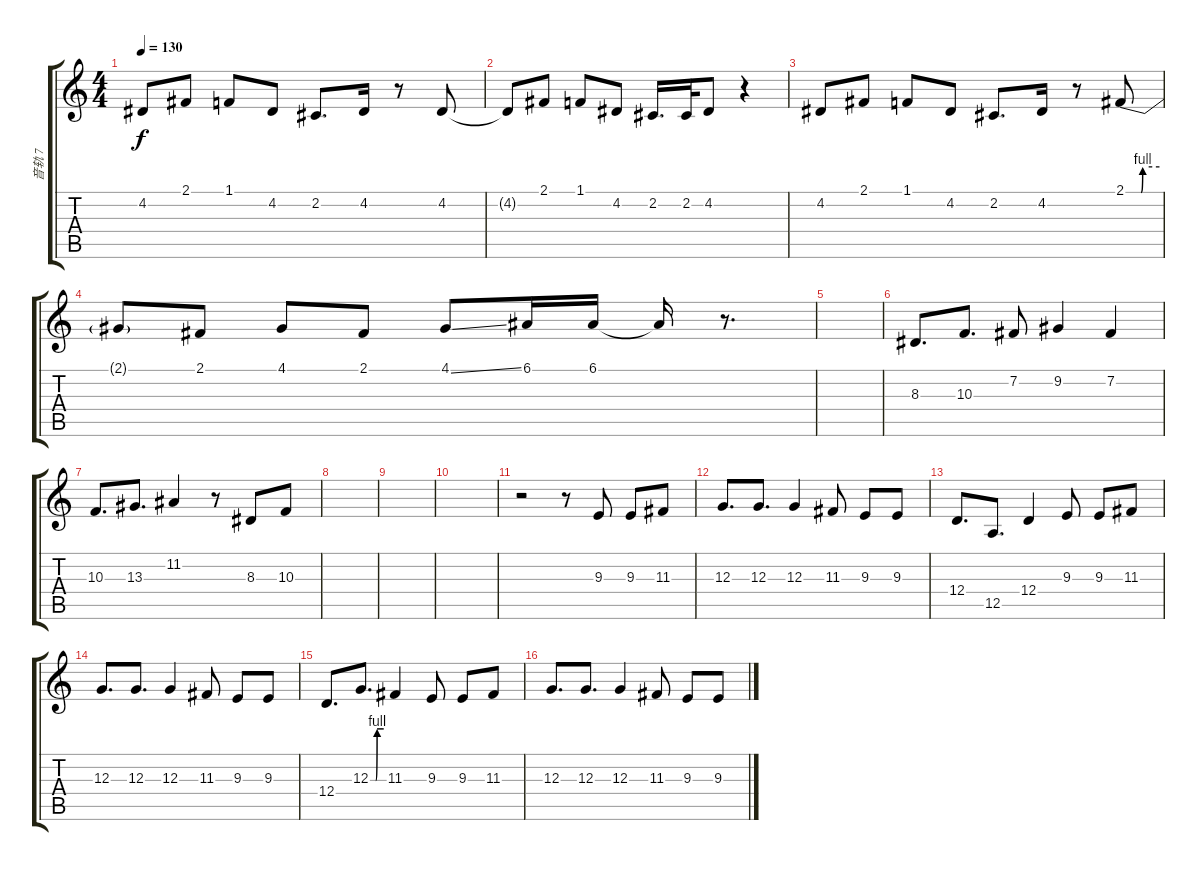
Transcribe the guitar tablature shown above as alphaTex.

\track ("音轨 7" "音轨 7") {instrument lead8bassandlead}
\staff {score tabs}
\tuning (E4 B3 G3 D3 A2 E2) {hide}
\ts (4 4)
\tempo 130
\clef g2
\ks c
4.2.8{dy f} 2.1.8 1.1.8 4.2.8 2.2.8{d} 4.2.16 r.8 4.2.8 |
4.2{t}.8 2.1.8 1.1.8 4.2.8 2.2.16{d} 2.2.32 4.2.8 r.4 |
4.2.8 2.1.8 1.1.8 4.2.8 2.2.8{d} 4.2.16 r.8 2.1{be (custom 0 0 27 0 30 4 60 4)}.8 |
2.1{t}.8 2.1.8 4.1.8 2.1.8 4.1{ss}.8 6.1.16 6.1.16 6.1{t}.16 r.8{d} |
|
8.3.8{d} 10.3.8{d} 7.2.8 9.2.4 7.2.4 |
10.3.8{d} 13.3.8{d} 11.2.4 r.8 8.3.8 10.3.8 |
|
|
|
r.2 r.8 9.3.8 9.3.8 11.3.8 |
12.3.8{d} 12.3.8{d} 12.3.4 11.3.8 9.3.8 9.3.8 |
12.4.8{d} 12.5.8{d} 12.4.4 9.3.8 9.3.8 11.3.8 |
12.3.8{d} 12.3.8{d} 12.3.4 11.3.8 9.3.8 9.3.8 |
12.4.8{d} 12.3{be (custom 0 0 24 0 30 4 60 4)}.8{d} 11.3.4 9.3.8 9.3.8 11.3.8 |
12.3.8{d} 12.3.8{d} 12.3.4 11.3.8 9.3.8 9.3.8
